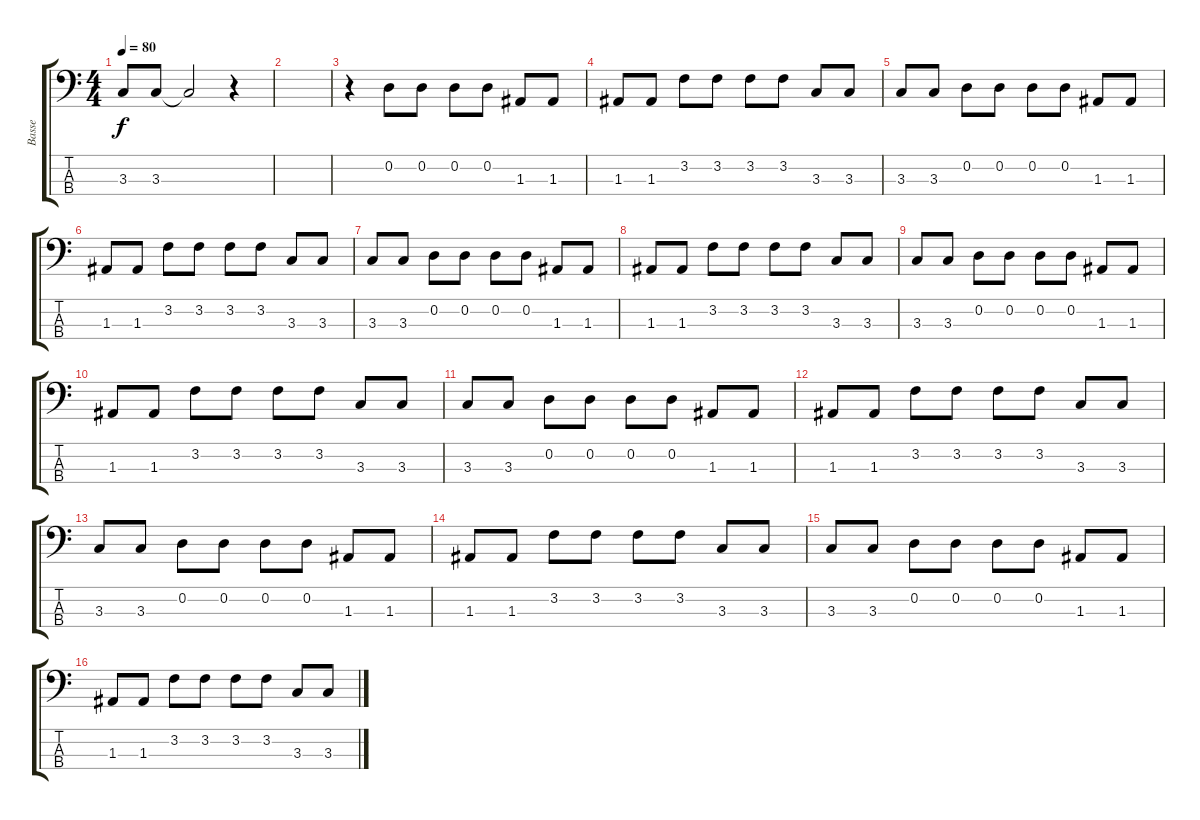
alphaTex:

\track ("Basse" "Basse") {instrument acousticguitarnylon}
\staff {score tabs}
\tuning (G2 D2 A1 E1) {hide}
\ts (4 4)
\tempo 80
\clef f4
\ks c
3.3.8{dy f} 3.3.8 3.3{t}.2 r.4 |
|
r.4 0.2.8 0.2.8 0.2.8 0.2.8 1.3.8 1.3.8 |
1.3.8 1.3.8 3.2.8 3.2.8 3.2.8 3.2.8 3.3.8 3.3.8 |
3.3.8 3.3.8 0.2.8 0.2.8 0.2.8 0.2.8 1.3.8 1.3.8 |
1.3.8 1.3.8 3.2.8 3.2.8 3.2.8 3.2.8 3.3.8 3.3.8 |
3.3.8 3.3.8 0.2.8 0.2.8 0.2.8 0.2.8 1.3.8 1.3.8 |
1.3.8 1.3.8 3.2.8 3.2.8 3.2.8 3.2.8 3.3.8 3.3.8 |
3.3.8 3.3.8 0.2.8 0.2.8 0.2.8 0.2.8 1.3.8 1.3.8 |
1.3.8 1.3.8 3.2.8 3.2.8 3.2.8 3.2.8 3.3.8 3.3.8 |
3.3.8 3.3.8 0.2.8 0.2.8 0.2.8 0.2.8 1.3.8 1.3.8 |
1.3.8 1.3.8 3.2.8 3.2.8 3.2.8 3.2.8 3.3.8 3.3.8 |
3.3.8 3.3.8 0.2.8 0.2.8 0.2.8 0.2.8 1.3.8 1.3.8 |
1.3.8 1.3.8 3.2.8 3.2.8 3.2.8 3.2.8 3.3.8 3.3.8 |
3.3.8 3.3.8 0.2.8 0.2.8 0.2.8 0.2.8 1.3.8 1.3.8 |
1.3.8 1.3.8 3.2.8 3.2.8 3.2.8 3.2.8 3.3.8 3.3.8
